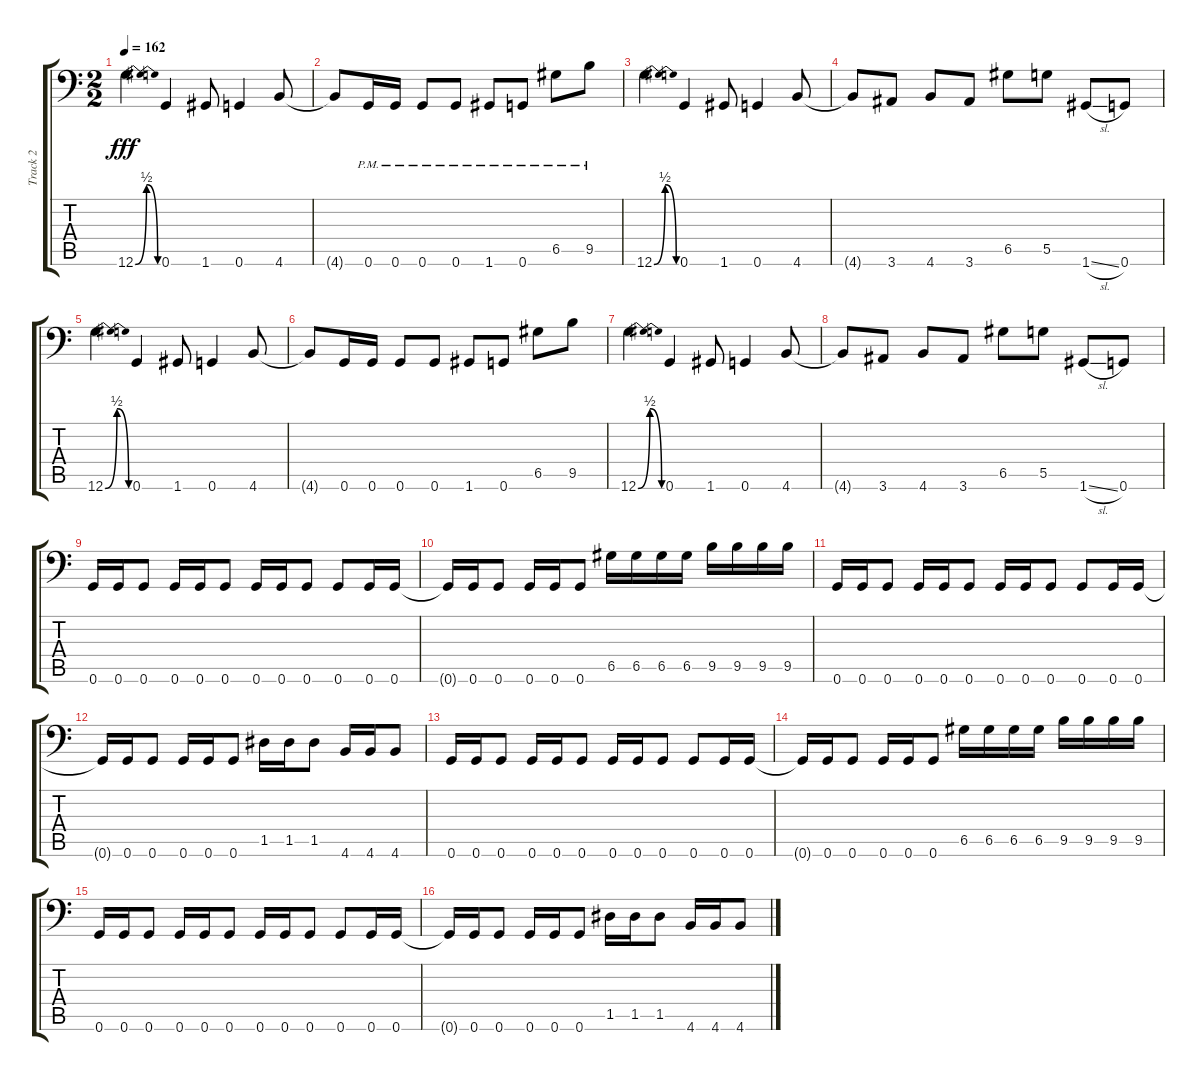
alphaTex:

\track ("Track 2" "Track 2") {instrument distortionguitar}
\staff {score tabs}
\tuning (A3 E3 C3 G2 D2 G1) {hide}
\ts (2 2)
\tempo 162
\clef f4
\ks c
12.6{be (bendrelease 0 0 30 2 30 2 60 0)}.4{dy fff} 0.6.4 1.6.8 0.6.4 4.6.8 |
4.6{t}.8 0.6{pm}.16 0.6{pm}.16 0.6{pm}.8 0.6{pm}.8 1.6{pm}.8 0.6{pm}.8 6.5{pm}.8 9.5{pm}.8 |
12.6{be (bendrelease 0 0 30 2 30 2 60 0)}.4 0.6.4 1.6.8 0.6.4 4.6.8 |
4.6{t}.8 3.6.8 4.6.8 3.6.8 6.5.8 5.5.8 1.6{sl}.8 0.6.8 |
12.6{be (bendrelease 0 0 30 2 30 2 60 0)}.4 0.6.4 1.6.8 0.6.4 4.6.8 |
4.6{t}.8 0.6.16 0.6.16 0.6.8 0.6.8 1.6.8 0.6.8 6.5.8 9.5.8 |
12.6{be (bendrelease 0 0 30 2 30 2 60 0)}.4 0.6.4 1.6.8 0.6.4 4.6.8 |
4.6{t}.8 3.6.8 4.6.8 3.6.8 6.5.8 5.5.8 1.6{sl}.8 0.6.8 |
0.6.16 0.6.16 0.6.8 0.6.16 0.6.16 0.6.8 0.6.16 0.6.16 0.6.8 0.6.8 0.6.16 0.6.16 |
0.6{t}.16 0.6.16 0.6.8 0.6.16 0.6.16 0.6.8 6.5.16 6.5.16 6.5.16 6.5.16 9.5.16 9.5.16 9.5.16 9.5.16 |
0.6.16 0.6.16 0.6.8 0.6.16 0.6.16 0.6.8 0.6.16 0.6.16 0.6.8 0.6.8 0.6.16 0.6.16 |
0.6{t}.16 0.6.16 0.6.8 0.6.16 0.6.16 0.6.8 1.5.16 1.5.16 1.5.8 4.6.16 4.6.16 4.6.8 |
0.6.16 0.6.16 0.6.8 0.6.16 0.6.16 0.6.8 0.6.16 0.6.16 0.6.8 0.6.8 0.6.16 0.6.16 |
0.6{t}.16 0.6.16 0.6.8 0.6.16 0.6.16 0.6.8 6.5.16 6.5.16 6.5.16 6.5.16 9.5.16 9.5.16 9.5.16 9.5.16 |
0.6.16 0.6.16 0.6.8 0.6.16 0.6.16 0.6.8 0.6.16 0.6.16 0.6.8 0.6.8 0.6.16 0.6.16 |
0.6{t}.16 0.6.16 0.6.8 0.6.16 0.6.16 0.6.8 1.5.16 1.5.16 1.5.8 4.6.16 4.6.16 4.6.8
